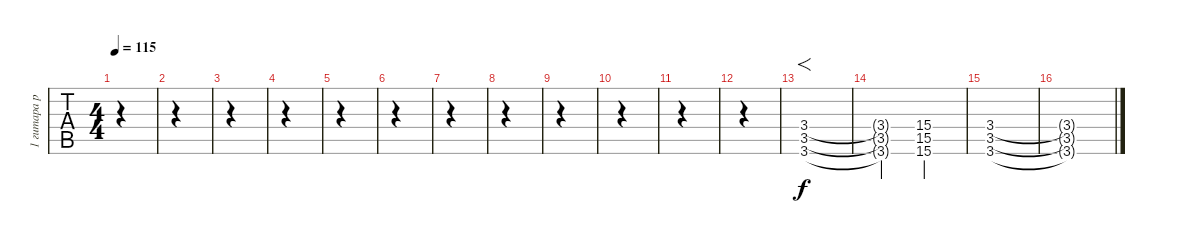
\track ("1 гитара ритм дист" "1 гитара р") {instrument distortionguitar}
\staff {tabs}
\tuning (Eb4 Bb3 Gb3 Db3 Ab2 Db2) {hide}
\ts (4 4)
\tempo 115
\clef g2
\ks c
|
|
|
|
|
|
|
|
|
|
|
|
(3.4 3.5 3.6).1{f volume 13 instrument distortionguitar} |
(3.4{t} 3.5{t} 3.6{t}).2 (15.4 15.5 15.6).2 |
(3.4 3.5 3.6).1{volume 13 instrument distortionguitar} |
(3.4{t} 3.5{t} 3.6{t}).1
